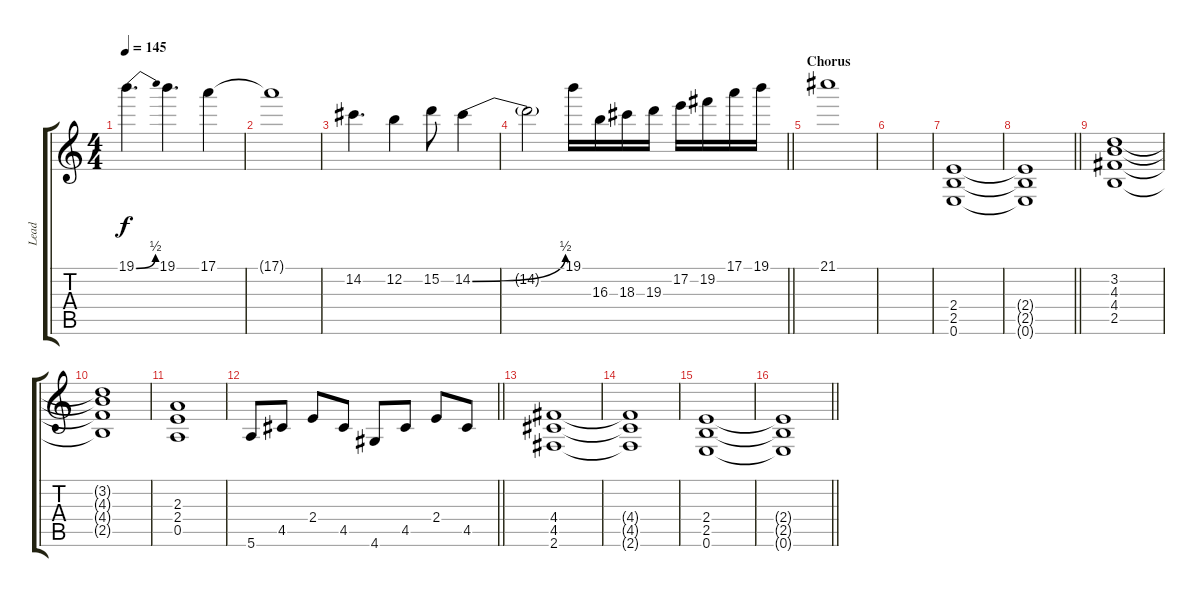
\track ("Lead" "Lead") {instrument distortionguitar}
\staff {score tabs}
\tuning (E4 B3 G3 D3 A2 E2) {hide}
\ts (4 4)
\tempo 145
\clef g2
\ks c
19.1{be (bend 0 0 60 2)}.4{d dy f} 19.1.4{d} 17.1.4 |
17.1{t}.1 |
14.2.4{d} 12.2.4 15.2.8 14.2{be (bend 0 0 60 2)}.4 |
\barLineRight lightlight
14.2{t}.2 19.1.16 16.3.16 18.3.16 19.3.16 17.2.16 19.2.16 17.1.16 19.1.16 |
\section ("" "Chorus")
21.1.1 |
|
(2.4 2.5 0.6).1 |
\barLineRight lightlight
(2.4{t} 2.5{t} 0.6{t}).1 |
(3.2 4.3 4.4 2.5).1 |
(3.2{t} 4.3{t} 4.4{t} 2.5{t}).1 |
(2.3 2.4 0.5).1 |
\barLineRight lightlight
5.6.8 4.5.8 2.4.8 4.5.8 4.6.8 4.5.8 2.4.8 4.5.8 |
(4.4 4.5 2.6).1 |
(4.4{t} 4.5{t} 2.6{t}).1 |
(2.4 2.5 0.6).1 |
\barLineRight lightlight
(2.4{t} 2.5{t} 0.6{t}).1
